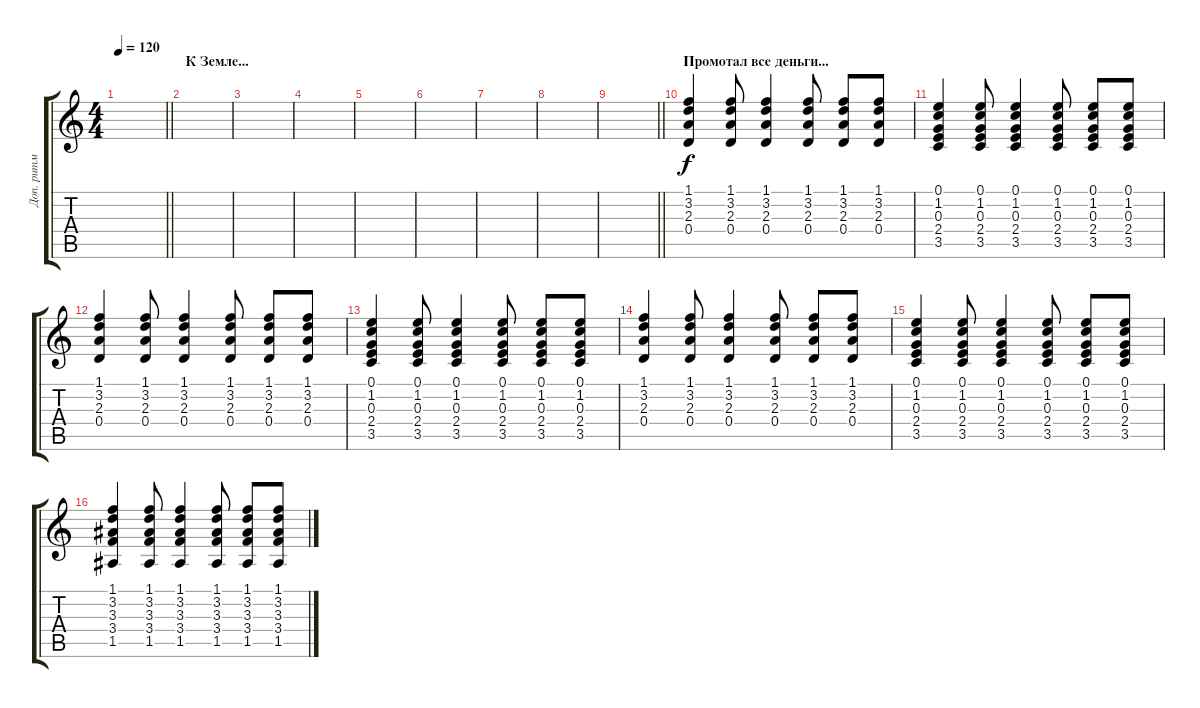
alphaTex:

\track ("Доп. ритм гитара" "Доп. ритм ") {instrument acousticguitarsteel}
\staff {score tabs}
\tuning (E4 B3 G3 D3 A2 E2) {hide}
\ts (4 4)
\tempo 120
\clef g2
\barLineRight lightlight
\ks c
|
\section ("" "К Земле...")
|
|
|
|
|
|
|
\barLineRight lightlight
|
\section ("" "Промотал все деньги...")
(1.1 3.2 2.3 0.4).4 (1.1 3.2 2.3 0.4).8 (1.1 3.2 2.3 0.4).4 (1.1 3.2 2.3 0.4).8 (1.1 3.2 2.3 0.4).8 (1.1 3.2 2.3 0.4).8 |
(0.1 1.2 0.3 2.4 3.5).4 (0.1 1.2 0.3 2.4 3.5).8 (0.1 1.2 0.3 2.4 3.5).4 (0.1 1.2 0.3 2.4 3.5).8 (0.1 1.2 0.3 2.4 3.5).8 (0.1 1.2 0.3 2.4 3.5).8 |
(1.1 3.2 2.3 0.4).4 (1.1 3.2 2.3 0.4).8 (1.1 3.2 2.3 0.4).4 (1.1 3.2 2.3 0.4).8 (1.1 3.2 2.3 0.4).8 (1.1 3.2 2.3 0.4).8 |
(0.1 1.2 0.3 2.4 3.5).4 (0.1 1.2 0.3 2.4 3.5).8 (0.1 1.2 0.3 2.4 3.5).4 (0.1 1.2 0.3 2.4 3.5).8 (0.1 1.2 0.3 2.4 3.5).8 (0.1 1.2 0.3 2.4 3.5).8 |
(1.1 3.2 2.3 0.4).4 (1.1 3.2 2.3 0.4).8 (1.1 3.2 2.3 0.4).4 (1.1 3.2 2.3 0.4).8 (1.1 3.2 2.3 0.4).8 (1.1 3.2 2.3 0.4).8 |
(0.1 1.2 0.3 2.4 3.5).4 (0.1 1.2 0.3 2.4 3.5).8 (0.1 1.2 0.3 2.4 3.5).4 (0.1 1.2 0.3 2.4 3.5).8 (0.1 1.2 0.3 2.4 3.5).8 (0.1 1.2 0.3 2.4 3.5).8 |
(1.1 3.2 3.3 3.4 1.5).4 (1.1 3.2 3.3 3.4 1.5).8 (1.1 3.2 3.3 3.4 1.5).4 (1.1 3.2 3.3 3.4 1.5).8 (1.1 3.2 3.3 3.4 1.5).8 (1.1 3.2 3.3 3.4 1.5).8
